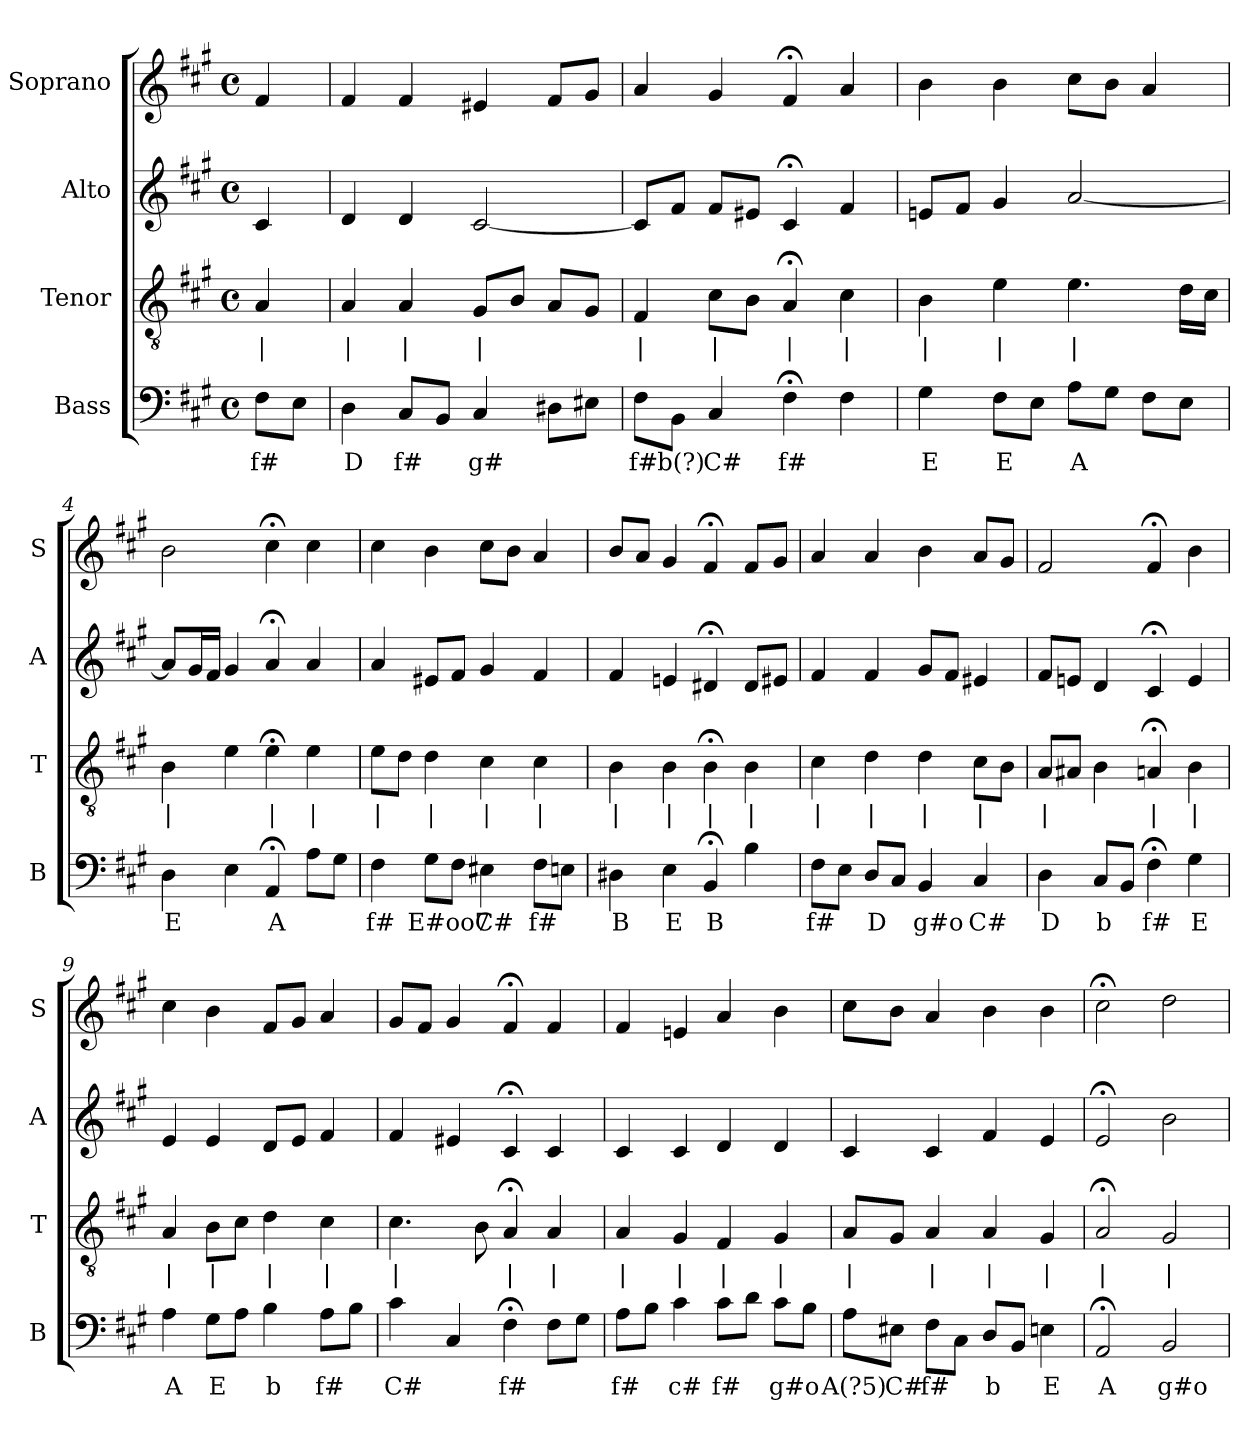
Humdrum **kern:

**kern	**text	**kern	**text	**kern	**kern
*part4	*part4	*part3	*part3	*part2	*part1
*staff4	*staff4	*staff3	*staff3	*staff2	*staff1
*I"Bass	*	*I"Tenor	*	*I"Alto	*I"Soprano
*I'B	*	*I'T	*	*I'A	*I'S
*clefF4	*	*clefGv2	*	*clefG2	*clefG2
*k[f#c#g#]	*	*k[f#c#g#]	*	*k[f#c#g#]	*k[f#c#g#]
*f#:	*	*f#:	*	*f#:	*f#:
*M4/4	*	*M4/4	*	*M4/4	*M4/4
*met(c)	*	*met(c)	*	*met(c)	*met(c)
*MM100	*	*MM100	*	*MM100	*MM100
=	=	=	=	=	=
8F#L	f#	4A	|	4c#	4f#
8EJ	.	.	.	.	.
=1	=1	=1	=1	=1	=1
4D	D	4A	|	4d	4f#
8C#L	f#	4A	|	4d	4f#
8BBJ	.	.	.	.	.
4C#	g#	8G#L	|	[2c#	4e#X
.	.	8BJ	.	.	.
8D#XL	.	8AL	.	.	8f#L
8E#XJ	.	8G#J	.	.	8g#J
=2	=2	=2	=2	=2	=2
8F#L	f#	4F#	|	8c#L]	4a
8BBJ	b(?)	.	.	8f#J	.
4C#	C#	8c#L	|	8f#L	4g#
.	.	8BJ	.	8e#XJ	.
4F#;<	f#	4A;<	|	4c#;<	4f#;<
4F#	.	4c#	|	4f#	4a
=3	=3	=3	=3	=3	=3
4G#	E	4B	|	8enL	4b
.	.	.	.	8f#J	.
8F#L	E	4e	|	4g#	4b
8EJ	.	.	.	.	.
8AL	A	4.e	|	[2a	8cc#L
8G#J	.	.	.	.	8bJ
8F#L	.	.	.	.	4a
8EJ	.	16dLL	.	.	.
.	.	16c#JJ	.	.	.
=4	=4	=4	=4	=4	=4
4D	E	4B	|	8aL]	2b
.	.	.	.	16g#L	.
.	.	.	.	16f#JJ	.
4E	.	4e	.	4g#	.
4AA;<	A	4e;<	|	4a;<	4cc#;<
8AL	.	4e	|	4a	4cc#
8G#J	.	.	.	.	.
=5	=5	=5	=5	=5	=5
4F#	f#	8eL	|	4a	4cc#
.	.	8dJ	.	.	.
8G#L	E#oo7	4d	|	8e#XL	4b
8F#J	.	.	.	8f#J	.
4E#X	C#	4c#	|	4g#	8cc#L
.	.	.	.	.	8bJ
8F#L	f#	4c#	|	4f#	4a
8EnJ	.	.	.	.	.
=6	=6	=6	=6	=6	=6
4D#X	B	4B	|	4f#	8bL
.	.	.	.	.	8aJ
4E	E	4B	|	4en	4g#
4BB;<	B	4B;<	|	4d#X;<	4f#;<
4B	.	4B	|	8d#L	8f#L
.	.	.	.	8e#XJ	8g#J
=7	=7	=7	=7	=7	=7
8F#L	f#	4c#	|	4f#	4a
8EJ	.	.	.	.	.
8DL	D	4d	|	4f#	4a
8C#J	.	.	.	.	.
4BB	g#o	4d	|	8g#L	4b
.	.	.	.	8f#J	.
4C#	C#	8c#L	|	4e#X	8aL
.	.	8BJ	.	.	8g#J
=8	=8	=8	=8	=8	=8
4D	D	8AL	|	8f#L	2f#
.	.	8A#XJ	.	8enJ	.
8C#L	b	4B	.	4d	.
8BBJ	.	.	.	.	.
4F#;<	f#	4An;<	|	4c#;<	4f#;<
4G#	E	4B	|	4e	4b
=9	=9	=9	=9	=9	=9
4A	A	4A	|	4e	4cc#
8G#L	E	8BL	|	4e	4b
8AJ	.	8c#J	.	.	.
4B	b	4d	|	8dL	8f#L
.	.	.	.	8eJ	8g#J
8AL	f#	4c#	|	4f#	4a
8BJ	.	.	.	.	.
=10	=10	=10	=10	=10	=10
4c#	C#	4.c#	|	4f#	8g#L
.	.	.	.	.	8f#J
4C#	.	.	.	4e#X	4g#
.	.	8B	.	.	.
4F#;<	f#	4A;<	|	4c#;<	4f#;<
8F#L	.	4A	|	4c#	4f#
8G#J	.	.	.	.	.
=11	=11	=11	=11	=11	=11
8AL	f#	4A	|	4c#	4f#
8BJ	.	.	.	.	.
4c#	c#	4G#	|	4c#	4en
8c#L	f#	4F#	|	4d	4a
8dJ	.	.	.	.	.
8c#L	g#o	4G#	|	4d	4b
8BJ	.	.	.	.	.
=12	=12	=12	=12	=12	=12
8AL	A(?5)	8AL	|	4c#	8cc#L
8E#XJ	C#	8G#J	.	.	8bJ
8F#L	f#	4A	|	4c#	4a
8C#J	.	.	.	.	.
8DL	b	4A	|	4f#	4b
8BBJ	.	.	.	.	.
4En	E	4G#	|	4e	4b
=13	=13	=13	=13	=13	=13
2AA;<	A	2A;<	|	2e;<	2cc#;<
2BB	g#o	2G#	|	2b	2dd
=	=	=	=	=	=
*-	*-	*-	*-	*-	*-
